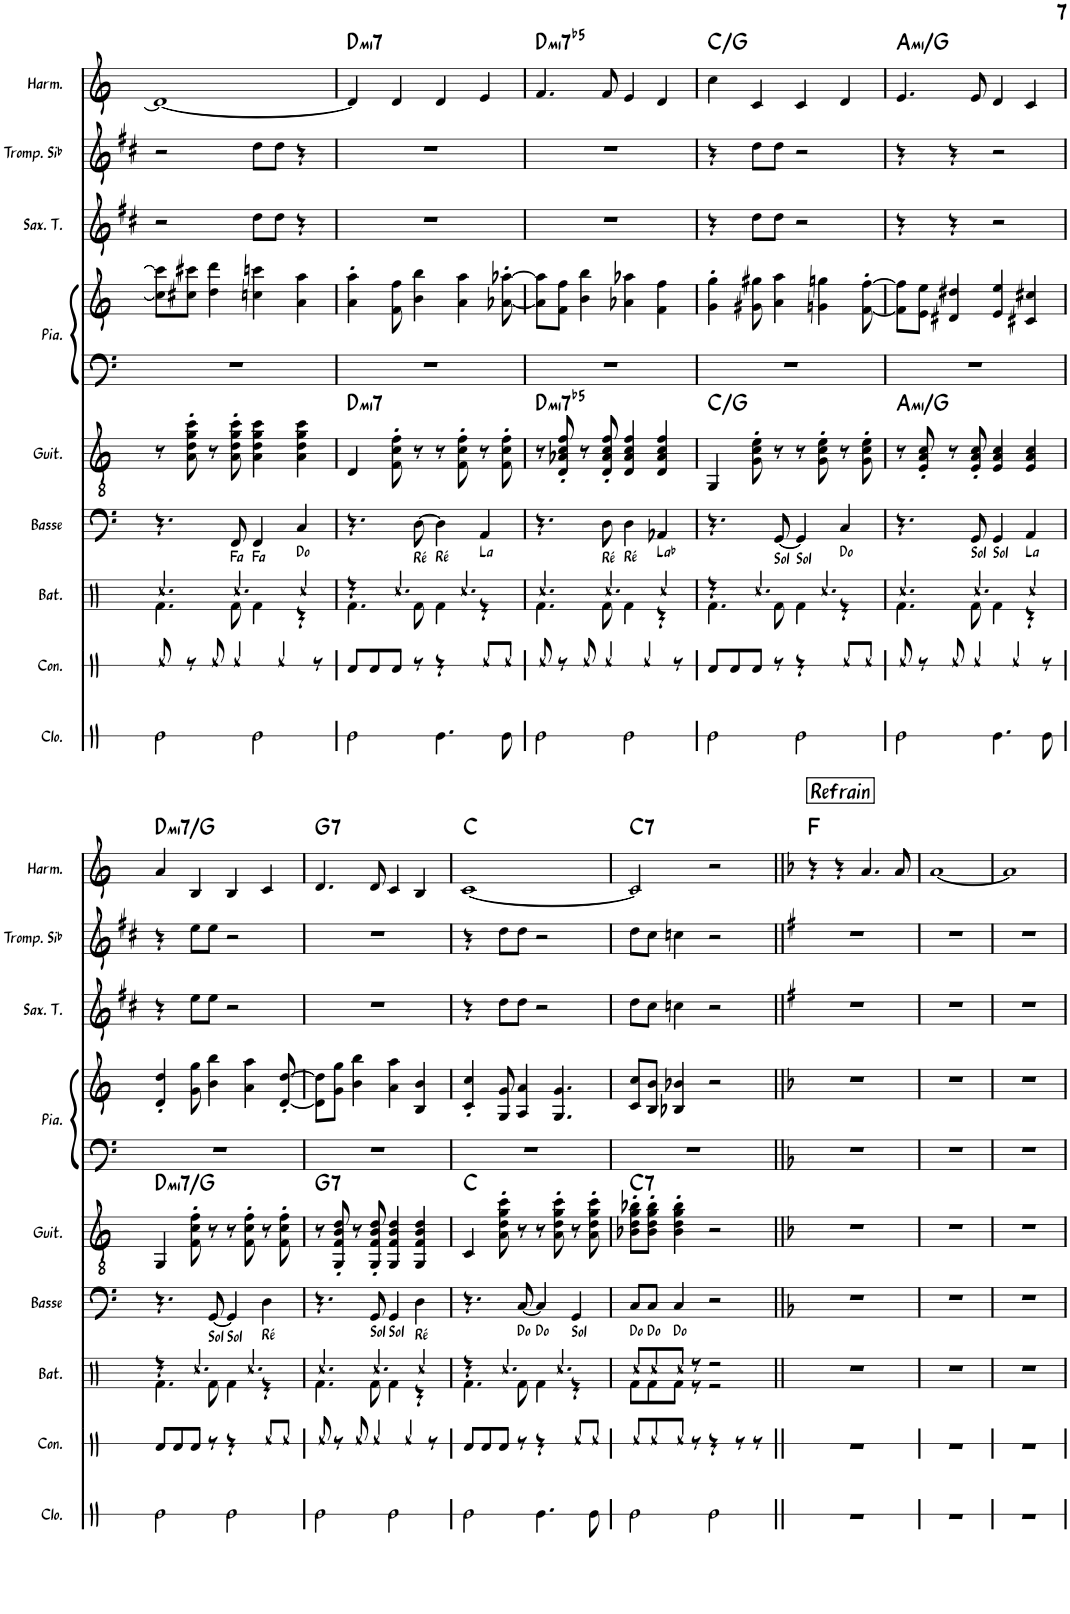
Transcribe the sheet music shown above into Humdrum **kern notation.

**kern	**kern	**kern	**kern	**kern	**harte	**kern	**kern	**kern	**kern	**kern	**harte
*part9	*part8	*part7	*part6	*part5	*part5	*part4	*part4	*part3	*part2	*part1	*part1
*staff10	*staff9	*staff8	*staff7	*staff6	*	*staff5	*staff4	*staff3	*staff2	*staff1	*
*I"Cloche	*I"Congas	*I"Batterie	*I"Basse acoustique	*I"Guitare acoustique	*	*I"Piano	*	*I"Saxophone Ténor	*I"Trompette en Sib	*I"Harmonica	*
*I'Clo.	*I'Con.	*I'Bat.	*I'Basse	*I'Guit.	*	*I'Pia.	*	*I'Sax. T.	*I'Tromp. Sib	*I'Harm.	*
!!LO:PB:g=z
*clefX	*clefX	*clefX	*clefF4	*clefGv2	*	*clefF4	*clefG2	*clefG2	*clefG2	*clefG2	*
*	*	*	*Trd7c12	*	*	*	*	*Trd8c14	*Trd1c2	*	*
*k[]	*k[]	*k[]	*k[]	*k[]	*	*k[]	*k[]	*k[f#c#]	*k[f#c#]	*k[]	*
*M2/2	*M2/2	*M2/2	*M2/2	*M2/2	*	*M2/2	*M2/2	*M2/2	*M2/2	*M2/2	*
*met(c|)	*met(c|)	*met(c|)	*met(c|)	*met(c|)	*	*met(c|)	*met(c|)	*met(c|)	*met(c|)	*met(c|)	*
=61	=61	=61	=61	=61	=61	=61	=61	=61	=61	=61	=61
*	*	*^	*	*	*	*	*	*	*	*	*
2Re\	8Rf/	4.Rcc/	4.Rf\	4.r	8r	.	1r	8cc\] 8ccc\]L	2r	2r	1d_	.
.	8r	.	.	.	8A\' 8d\' 8g\' 8cc\'	.	.	8cc#X\ 8ccc#X\J	.	.	.	.
.	8Rf/	.	.	.	8r	.	.	4dd\ 4ddd\	.	.	.	.
!	!	!	!	!LO:TX:b:t=Fa	!	!	!	!	!	!	!	!
.	4Rf/	4.Rcc/	8Rf\	8FF/	8A\' 8d\' 8g\' 8cc\'	.	.	.	.	.	.	.
!	!	!	!	!LO:TX:b:t=Fa	!	!	!	!	!	!	!	!
2Re\	.	.	4Rf\	4FF/	4A\ 4d\ 4g\ 4cc\	.	.	4ccn\ 4cccn\	8dd\L	8dd\L	.	.
.	4Rf/	.	.	.	.	.	.	.	8dd\J	8dd\J	.	.
!	!	!	!	!LO:TX:b:t=Do	!	!	!	!	!	!	!	!
.	.	4Rcc/	4r	4C/	4A\ 4d\ 4g\ 4cc\	.	.	4a\ 4aa\	4r	4r	.	.
.	8r	.	.	.	.	.	.	.	.	.	.	.
=62	=62	=62	=62	=62	=62	=62	=62	=62	=62	=62	=62	=62
!	!	!	!	!	!	!LO:H:kt=mi7	!	!	!	!	!	!LO:H:kt=mi7
2Re\	8Rd/L	4r	4.Rf\	4.r	4D/	D:min7	1r	4a\' 4aa\'	1r	1r	4d/]	D:min7
.	8Rd/	.	.	.	.	.	.	.	.	.	.	.
.	8Rd/J	4.Rcc/	.	.	8F\' 8c\' 8f\'	.	.	8f\ 8ff\	.	.	4d/	.
!	!	!	!	!LO:TX:b:t=Ré	!	!	!	!	!	!	!	!
.	8r	.	8Rf\	[8D\	8r	.	.	4b\ 4bb\	.	.	.	.
!	!	!	!	!LO:TX:b:t=Ré	!	!	!	!	!	!	!	!
4.Re\	4r	.	4Rf\	4D\]	8r	.	.	.	.	.	4d/	.
.	.	4.Rcc/	.	.	8F\' 8c\' 8f\'	.	.	4a\ 4aa\	.	.	.	.
!	!	!	!	!LO:TX:b:t=La	!	!	!	!	!	!	!	!
.	8Rf/L	.	4r	4AA/	8r	.	.	.	.	.	4e/	.
8Re\	8Rf/J	.	.	.	8F\' 8c\' 8f\'	.	.	[8a-X\' [8aa-X\'	.	.	.	.
=63	=63	=63	=63	=63	=63	=63	=63	=63	=63	=63	=63	=63
!	!	!	!	!	!	!LO:H:kt=mi7b5	!	!	!	!	!	!LO:H:kt=mi7b5
2Re\	8Rf/	4.Rcc/	4.Rf\	4.r	8r	D:hdim7	1r	8a-\] 8aa-\]L	1r	1r	4.f/	D:hdim7
.	8r	.	.	.	8D/' 8A-X/' 8c/' 8f/'	.	.	8f\ 8ff\J	.	.	.	.
.	8Rf/	.	.	.	8r	.	.	4b\ 4bb\	.	.	.	.
!	!	!	!	!LO:TX:b:t=Ré	!	!	!	!	!	!	!	!
.	4Rf/	4.Rcc/	8Rf\	8D\	8D/' 8A-/' 8c/' 8f/'	.	.	.	.	.	8f/	.
!	!	!	!	!LO:TX:b:t=Ré	!	!	!	!	!	!	!	!
2Re\	.	.	4Rf\	4D\	4D/ 4A-/ 4c/ 4f/	.	.	4a-X\ 4aa-X\	.	.	4e/	.
.	4Rf/	.	.	.	.	.	.	.	.	.	.	.
!	!	!	!	!LO:TX:b:t=La♭	!	!	!	!	!	!	!	!
.	.	4Rcc/	4r	4AA-X/	4D/ 4A-/ 4c/ 4f/	.	.	4f\ 4ff\	.	.	4d/	.
.	8r	.	.	.	.	.	.	.	.	.	.	.
=64	=64	=64	=64	=64	=64	=64	=64	=64	=64	=64	=64	=64
2Re\	8Rd/L	4r	4.Rf\	4.r	4GG/	C:maj/5	1r	4g\' 4gg\'	4r	4r	4cc\	C:maj/5
.	8Rd/	.	.	.	.	.	.	.	.	.	.	.
.	8Rd/J	4.Rcc/	.	.	8G\' 8c\' 8e\'	.	.	8g#X\ 8gg#X\	8dd\L	8dd\L	4c/	.
!	!	!	!	!LO:TX:b:t=Sol	!	!	!	!	!	!	!	!
.	8r	.	8Rf\	[8GG/	8r	.	.	4a\ 4aa\	8dd\J	8dd\J	.	.
!	!	!	!	!LO:TX:b:t=Sol	!	!	!	!	!	!	!	!
2Re\	4r	.	4Rf\	4GG/]	8r	.	.	.	2r	2r	4c/	.
.	.	4.Rcc/	.	.	8G\' 8c\' 8e\'	.	.	4gn\ 4ggn\	.	.	.	.
!	!	!	!	!LO:TX:b:t=Do	!	!	!	!	!	!	!	!
.	8Rf/L	.	4r	4C/	8r	.	.	.	.	.	4d/	.
.	8Rf/J	.	.	.	8G\' 8c\' 8e\'	.	.	[8f\' [8ff\'	.	.	.	.
=65	=65	=65	=65	=65	=65	=65	=65	=65	=65	=65	=65	=65
!	!	!	!	!	!	!LO:H:kt=mi	!	!	!	!	!	!LO:H:kt=mi
2Re\	8Rf/	4.Rcc/	4.Rf\	4.r	8r	A:min/b7	1r	8f\] 8ff\]L	4r	4r	4.e/	A:min/b7
.	8r	.	.	.	8E/' 8A/' 8c/'	.	.	8e\ 8ee\J	.	.	.	.
.	8Rf/	.	.	.	8r	.	.	4d#X/ 4dd#X/	4r	4r	.	.
!	!	!	!	!LO:TX:b:t=Sol	!	!	!	!	!	!	!	!
.	4Rf/	4.Rcc/	8Rf\	8GG/	8E/' 8A/' 8c/'	.	.	.	.	.	8e/	.
!	!	!	!	!LO:TX:b:t=Sol	!	!	!	!	!	!	!	!
4.Re\	.	.	4Rf\	4GG/	4E/ 4A/ 4c/	.	.	4e/ 4ee/	2r	2r	4d/	.
.	4Rf/	.	.	.	.	.	.	.	.	.	.	.
!	!	!	!	!LO:TX:b:t=La	!	!	!	!	!	!	!	!
.	.	4Rcc/	4r	4AA/	4E/ 4A/ 4c/	.	.	4c#X/ 4cc#X/	.	.	4c/	.
8Re\	8r	.	.	.	.	.	.	.	.	.	.	.
!!LO:LB:g=z
=66	=66	=66	=66	=66	=66	=66	=66	=66	=66	=66	=66	=66
!	!	!	!	!	!	!LO:H:kt=mi7	!	!	!	!	!	!LO:H:kt=mi7
2Re\	8Rd/L	4r	4.Rf\	4.r	4GG/	D:min7/4	1r	4d/' 4dd/'	4r	4r	4a/	D:min7/4
.	8Rd/	.	.	.	.	.	.	.	.	.	.	.
.	8Rd/J	4.Rcc/	.	.	8F\' 8c\' 8f\'	.	.	8g\ 8gg\	8ee\L	8ee\L	4B/	.
!	!	!	!	!LO:TX:b:t=Sol	!	!	!	!	!	!	!	!
.	8r	.	8Rf\	[8GG/	8r	.	.	4b\ 4bb\	8ee\J	8ee\J	.	.
!	!	!	!	!LO:TX:b:t=Sol	!	!	!	!	!	!	!	!
2Re\	4r	.	4Rf\	4GG/]	8r	.	.	.	2r	2r	4B/	.
.	.	4.Rcc/	.	.	8F\' 8c\' 8f\'	.	.	4a\ 4aa\	.	.	.	.
!	!	!	!	!LO:TX:b:t=Ré	!	!	!	!	!	!	!	!
.	8Rf/L	.	4r	4D\	8r	.	.	.	.	.	4c/	.
.	8Rf/J	.	.	.	8F\' 8c\' 8f\'	.	.	[8d/' [8dd/'	.	.	.	.
=67	=67	=67	=67	=67	=67	=67	=67	=67	=67	=67	=67	=67
!	!	!	!	!	!	!LO:H:kt=7	!	!	!	!	!	!LO:H:kt=7
2Re\	8Rf/	4.Rcc/	4.Rf\	4.r	8r	G:7	1r	8d\] 8dd\]L	1r	1r	4.d/	G:7
.	8r	.	.	.	8GG/' 8F/' 8B/' 8d/'	.	.	8g\ 8gg\J	.	.	.	.
.	8Rf/	.	.	.	8r	.	.	4b\ 4bb\	.	.	.	.
!	!	!	!	!LO:TX:b:t=Sol	!	!	!	!	!	!	!	!
.	4Rf/	4.Rcc/	8Rf\	8GG/	8GG/' 8F/' 8B/' 8d/'	.	.	.	.	.	8d/	.
!	!	!	!	!LO:TX:b:t=Sol	!	!	!	!	!	!	!	!
2Re\	.	.	4Rf\	4GG/	4GG/ 4F/ 4B/ 4d/	.	.	4a\ 4aa\	.	.	4c/	.
.	4Rf/	.	.	.	.	.	.	.	.	.	.	.
!	!	!	!	!LO:TX:b:t=Ré	!	!	!	!	!	!	!	!
.	.	4Rcc/	4r	4D\	4GG/ 4F/ 4B/ 4d/	.	.	4B/ 4b/	.	.	4B/	.
.	8r	.	.	.	.	.	.	.	.	.	.	.
=68	=68	=68	=68	=68	=68	=68	=68	=68	=68	=68	=68	=68
2Re\	8Rd/L	4r	4.Rf\	4.r	4C/	C:maj	1r	4c/' 4cc/'	4r	4r	[1c	C:maj
.	8Rd/	.	.	.	.	.	.	.	.	.	.	.
.	8Rd/J	4.Rcc/	.	.	8A\' 8d\' 8g\' 8cc\'	.	.	8G/ 8g/	8dd\L	8dd\L	.	.
!	!	!	!	!LO:TX:b:t=Do	!	!	!	!	!	!	!	!
.	8r	.	8Rf\	[8C/	8r	.	.	4A/ 4a/	8dd\J	8dd\J	.	.
!	!	!	!	!LO:TX:b:t=Do	!	!	!	!	!	!	!	!
4.Re\	4r	.	4Rf\	4C/]	8r	.	.	.	2r	2r	.	.
.	.	4.Rcc/	.	.	8A\' 8d\' 8g\' 8cc\'	.	.	4.G/ 4.g/	.	.	.	.
!	!	!	!	!LO:TX:b:t=Sol	!	!	!	!	!	!	!	!
.	8Rf/L	.	4r	4GG/	8r	.	.	.	.	.	.	.
8Re\	8Rf/J	.	.	.	8A\' 8d\' 8g\' 8cc\'	.	.	.	.	.	.	.
=69	=69	=69	=69	=69	=69	=69	=69	=69	=69	=69	=69	=69
!	!	!	!	!LO:TX:b:t=Do	!	!LO:H:kt=7	!	!	!	!	!	!LO:H:kt=7
2Re\	8Rf/L	8Rcc/L	8Rf\L	8C/L	8B-X\' 8d\' 8g\' 8b-X\'L	C:7	1r	8c/ 8cc/L	8dd\L	8dd\L	2c/]	C:7
!	!	!	!	!LO:TX:b:t=Do	!	!	!	!	!	!	!	!
.	8Rf/	8Rcc/	8Rf\	8C/J	8B-\' 8d\' 8g\' 8b-\'J	.	.	8B/ 8b/J	8cc#\J	8cc#\J	.	.
!	!	!	!	!LO:TX:b:t=Do	!	!	!	!	!	!	!	!
.	8Rf/J	8Rcc/J	8Rf\J	4C/	4B-\' 4d\' 4g\' 4b-\'	.	.	4B-X/ 4b-X/	4ccn\	4ccn\	.	.
.	8r	8r	8r	.	.	.	.	.	.	.	.	.
2Re\	4r	2r	2r	2r	2r	.	.	2r	2r	2r	2r	.
.	8r	.	.	.	.	.	.	.	.	.	.	.
.	8r	.	.	.	.	.	.	.	.	.	.	.
*	*	*v	*v	*	*	*	*	*	*	*	*	*
!!LO:REH:place=s1:a:B:rj:fs=14:t=Refrain
=70||	=70||	=70||	=70||	=70||	=70||	=70||	=70||	=70||	=70||	=70||	=70||
*	*	*	*k[b-]	*k[b-]	*	*k[b-]	*k[b-]	*k[f#]	*k[f#]	*k[b-]	*
*	*	*	*	*	*	*	*	*	*	*^	*
1r	1r	1r	1r	1r	.	1r	1r	1r	1r	4r	4ryy	F:maj
.	.	.	.	.	.	.	.	.	.	4r	2.ryy	.
.	.	.	.	.	.	.	.	.	.	4.a/	.	.
.	.	.	.	.	.	.	.	.	.	8a/	.	.
*	*	*	*	*	*	*	*	*	*	*v	*v	*
=71	=71	=71	=71	=71	=71	=71	=71	=71	=71	=71	=71
1r	1r	1r	1r	1r	.	1r	1r	1r	1r	[1a	.
=72	=72	=72	=72	=72	=72	=72	=72	=72	=72	=72	=72
1r	1r	1r	1r	1r	.	1r	1r	1r	1r	1a]	.
=	=	=	=	=	=	=	=	=	=	=	=
*-	*-	*-	*-	*-	*-	*-	*-	*-	*-	*-	*-
